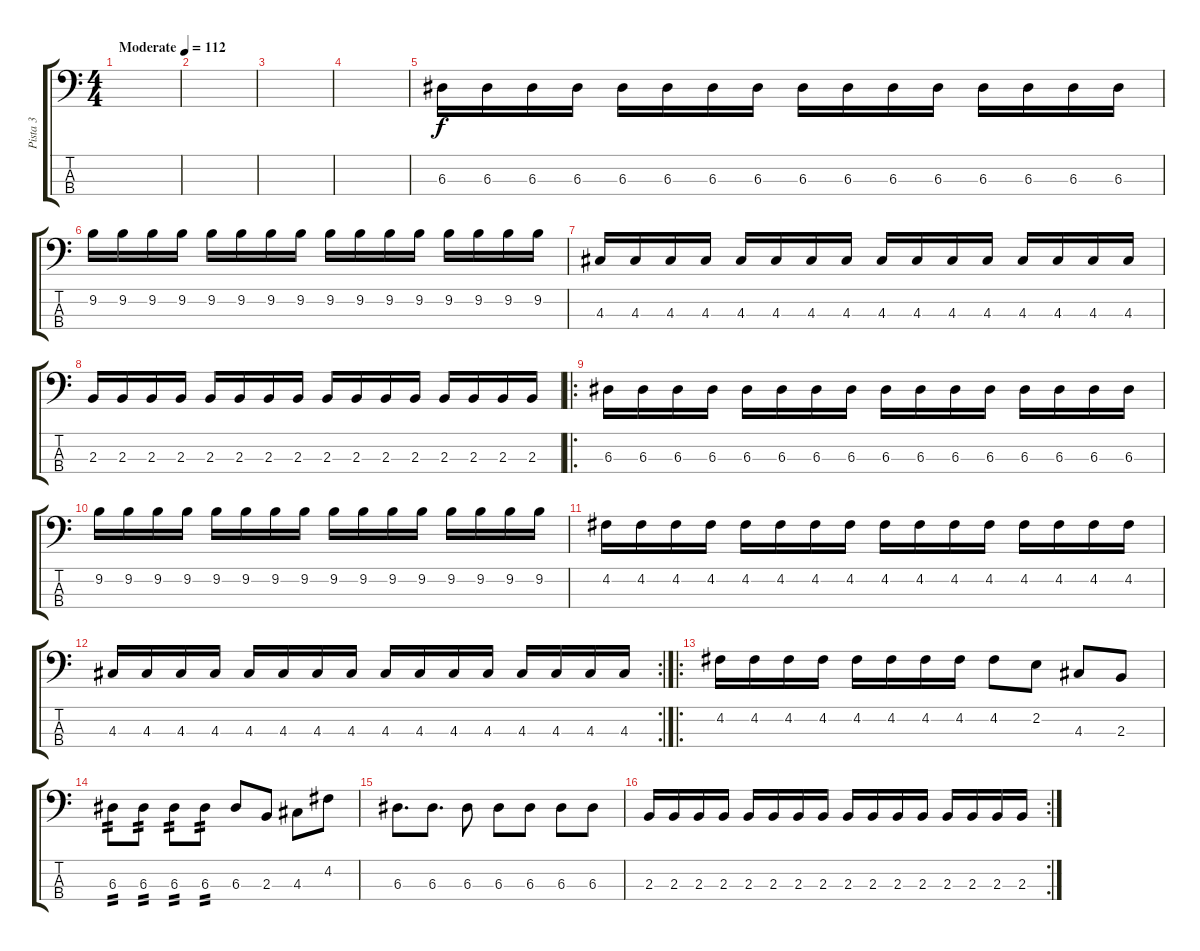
\track ("Pista 3" "Pista 3") {instrument electricbassfinger}
\staff {score tabs}
\tuning (G2 D2 A1 E1) {hide}
\ts (4 4)
\tempo (112 "Moderate")
\clef f4
\ks c
|
|
|
|
6.3.16 6.3.16 6.3.16 6.3.16 6.3.16 6.3.16 6.3.16 6.3.16 6.3.16 6.3.16 6.3.16 6.3.16 6.3.16 6.3.16 6.3.16 6.3.16 |
9.2.16 9.2.16 9.2.16 9.2.16 9.2.16 9.2.16 9.2.16 9.2.16 9.2.16 9.2.16 9.2.16 9.2.16 9.2.16 9.2.16 9.2.16 9.2.16 |
4.3.16 4.3.16 4.3.16 4.3.16 4.3.16 4.3.16 4.3.16 4.3.16 4.3.16 4.3.16 4.3.16 4.3.16 4.3.16 4.3.16 4.3.16 4.3.16 |
2.3.16 2.3.16 2.3.16 2.3.16 2.3.16 2.3.16 2.3.16 2.3.16 2.3.16 2.3.16 2.3.16 2.3.16 2.3.16 2.3.16 2.3.16 2.3.16 |
\ro
6.3.16 6.3.16 6.3.16 6.3.16 6.3.16 6.3.16 6.3.16 6.3.16 6.3.16 6.3.16 6.3.16 6.3.16 6.3.16 6.3.16 6.3.16 6.3.16 |
9.2.16 9.2.16 9.2.16 9.2.16 9.2.16 9.2.16 9.2.16 9.2.16 9.2.16 9.2.16 9.2.16 9.2.16 9.2.16 9.2.16 9.2.16 9.2.16 |
4.2.16 4.2.16 4.2.16 4.2.16 4.2.16 4.2.16 4.2.16 4.2.16 4.2.16 4.2.16 4.2.16 4.2.16 4.2.16 4.2.16 4.2.16 4.2.16 |
\rc 2
4.3.16 4.3.16 4.3.16 4.3.16 4.3.16 4.3.16 4.3.16 4.3.16 4.3.16 4.3.16 4.3.16 4.3.16 4.3.16 4.3.16 4.3.16 4.3.16 |
\ro
4.2.16 4.2.16 4.2.16 4.2.16 4.2.16 4.2.16 4.2.16 4.2.16 4.2.8 2.2.8 4.3.8 2.3.8 |
6.3.8{tp 2} 6.3.8{tp 2} 6.3.8{tp 2} 6.3.8{tp 2} 6.3.8 2.3.8 4.3.8 4.2.8 |
6.3.8{d} 6.3.8{d} 6.3.8 6.3.8 6.3.8 6.3.8 6.3.8 |
\rc 2
2.3.16 2.3.16 2.3.16 2.3.16 2.3.16 2.3.16 2.3.16 2.3.16 2.3.16 2.3.16 2.3.16 2.3.16 2.3.16 2.3.16 2.3.16 2.3.16
